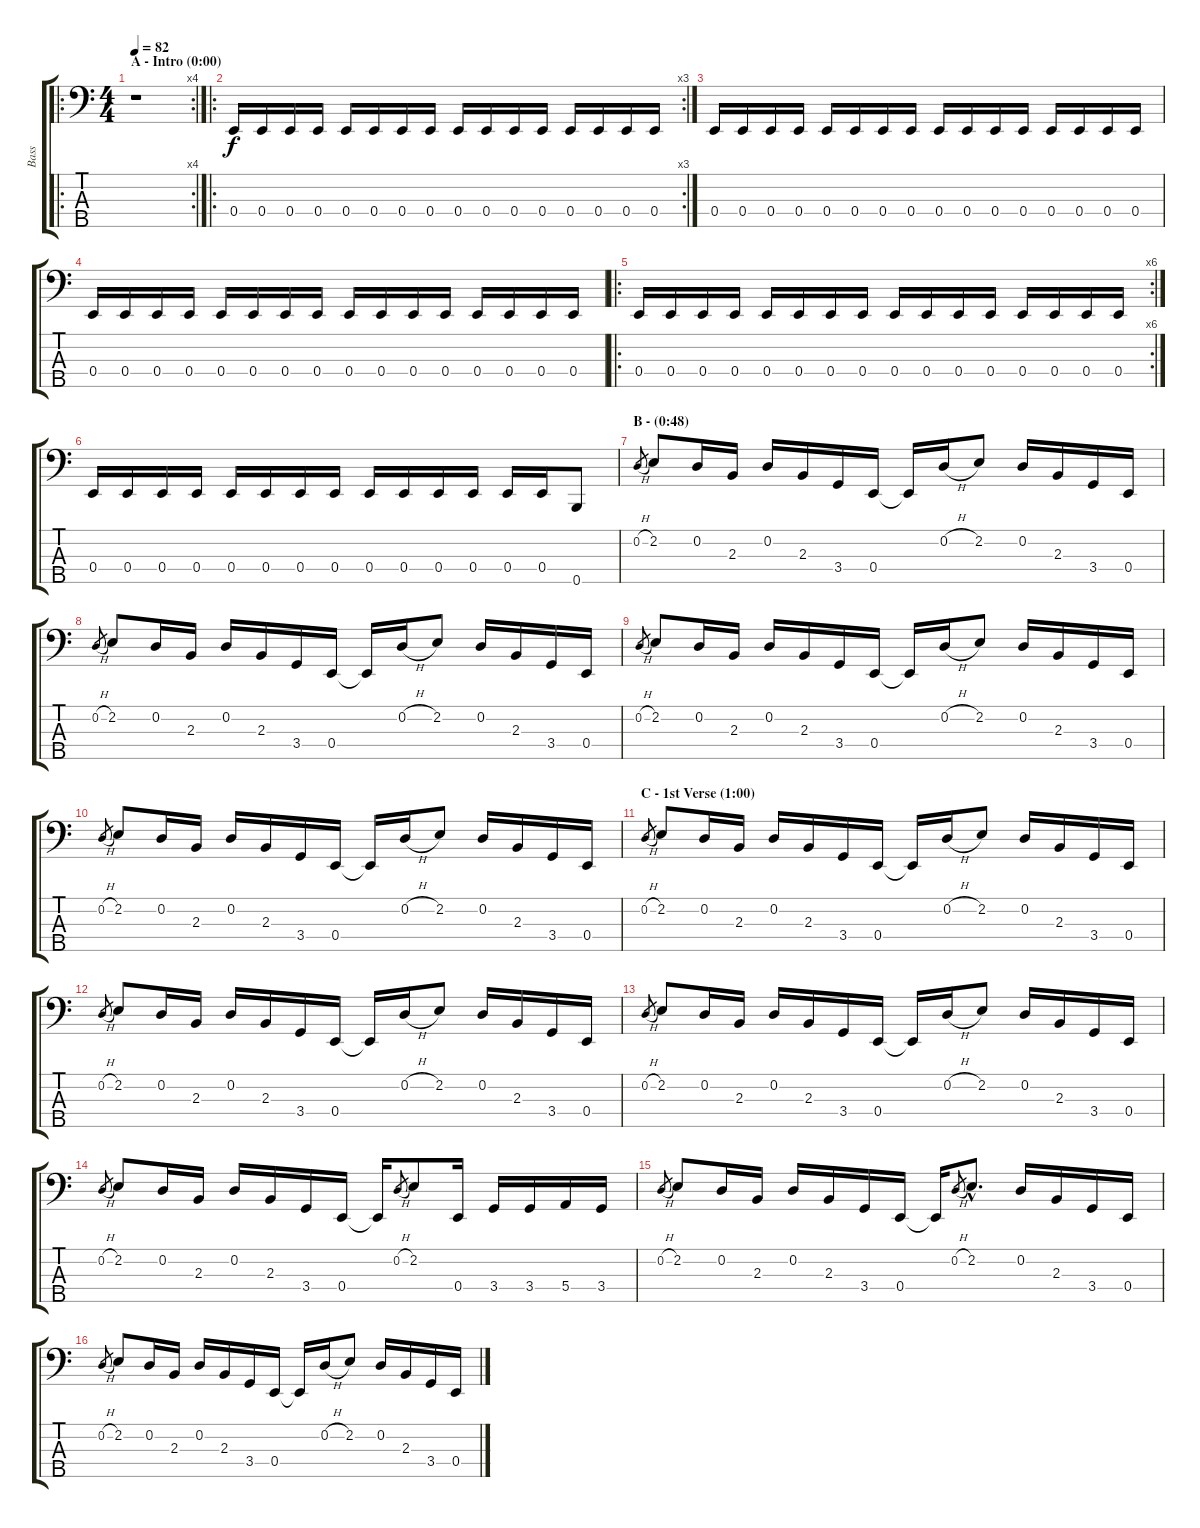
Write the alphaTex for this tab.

\track ("Bass" "Bass") {instrument electricbasspick}
\staff {score tabs}
\tuning (G2 D2 A1 E1 B0) {hide}
\ro
\rc 4
\ts (4 4)
\section ("" "A - Intro (0:00)")
\tempo 82
\clef f4
\ks c
r.1{dy f instrument electricbasspick} |
\ro
\rc 3
0.4.16 0.4.16 0.4.16 0.4.16 0.4.16 0.4.16 0.4.16 0.4.16 0.4.16 0.4.16 0.4.16 0.4.16 0.4.16 0.4.16 0.4.16 0.4.16 |
0.4.16 0.4.16 0.4.16 0.4.16 0.4.16 0.4.16 0.4.16 0.4.16 0.4.16 0.4.16 0.4.16 0.4.16 0.4.16 0.4.16 0.4.16 0.4.16 |
0.4.16 0.4.16 0.4.16 0.4.16 0.4.16 0.4.16 0.4.16 0.4.16 0.4.16 0.4.16 0.4.16 0.4.16 0.4.16 0.4.16 0.4.16 0.4.16 |
\ro
\rc 6
0.4.16 0.4.16 0.4.16 0.4.16 0.4.16 0.4.16 0.4.16 0.4.16 0.4.16 0.4.16 0.4.16 0.4.16 0.4.16 0.4.16 0.4.16 0.4.16 |
0.4.16 0.4.16 0.4.16 0.4.16 0.4.16 0.4.16 0.4.16 0.4.16 0.4.16 0.4.16 0.4.16 0.4.16 0.4.16 0.4.16 0.5.8 |
\section ("" "B - (0:48)")
0.2{h}.8{gr} 2.2.8 0.2.16 2.3.16 0.2.16 2.3.16 3.4.16 0.4.16 0.4{t}.16 0.2{h}.16 2.2.8 0.2.16 2.3.16 3.4.16 0.4.16 |
0.2{h}.8{gr} 2.2.8 0.2.16 2.3.16 0.2.16 2.3.16 3.4.16 0.4.16 0.4{t}.16 0.2{h}.16 2.2.8 0.2.16 2.3.16 3.4.16 0.4.16 |
0.2{h}.8{gr} 2.2.8 0.2.16 2.3.16 0.2.16 2.3.16 3.4.16 0.4.16 0.4{t}.16 0.2{h}.16 2.2.8 0.2.16 2.3.16 3.4.16 0.4.16 |
0.2{h}.8{gr} 2.2.8 0.2.16 2.3.16 0.2.16 2.3.16 3.4.16 0.4.16 0.4{t}.16 0.2{h}.16 2.2.8 0.2.16 2.3.16 3.4.16 0.4.16 |
\section ("" "C - 1st Verse (1:00)")
0.2{h}.8{gr} 2.2.8 0.2.16 2.3.16 0.2.16 2.3.16 3.4.16 0.4.16 0.4{t}.16 0.2{h}.16 2.2.8 0.2.16 2.3.16 3.4.16 0.4.16 |
0.2{h}.8{gr} 2.2.8 0.2.16 2.3.16 0.2.16 2.3.16 3.4.16 0.4.16 0.4{t}.16 0.2{h}.16 2.2.8 0.2.16 2.3.16 3.4.16 0.4.16 |
0.2{h}.8{gr} 2.2.8 0.2.16 2.3.16 0.2.16 2.3.16 3.4.16 0.4.16 0.4{t}.16 0.2{h}.16 2.2.8 0.2.16 2.3.16 3.4.16 0.4.16 |
0.2{h}.8{gr} 2.2.8 0.2.16 2.3.16 0.2.16 2.3.16 3.4.16 0.4.16 0.4{t}.16 0.2{h}.8{gr} 2.2.8 0.4.16 3.4.16 3.4.16 5.4.16 3.4.16 |
0.2{h}.8{gr} 2.2.8 0.2.16 2.3.16 0.2.16 2.3.16 3.4.16 0.4.16 0.4{t}.16 0.2{h}.8{gr} 2.2{hac}.8{d} 0.2.16 2.3.16 3.4.16 0.4.16 |
0.2{h}.8{gr} 2.2.8 0.2.16 2.3.16 0.2.16 2.3.16 3.4.16 0.4.16 0.4{t}.16 0.2{h}.16 2.2.8 0.2.16 2.3.16 3.4.16 0.4.16
